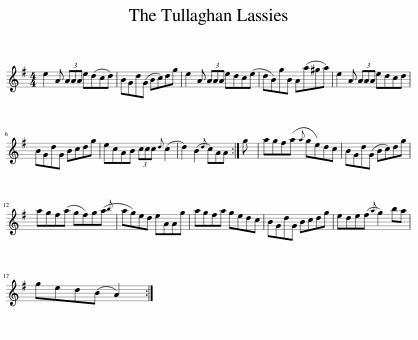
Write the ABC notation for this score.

X:1
L:1/8
M:4/4
I:linebreak $
K:G
V:1 treble
V:1
 e2 A (3AAA e(dcd) | BGd(G Bc)dg | e2 A (3AAA edc(e | dB)gB A(a^ga) | e2 A (3AAA edcd |$ %5
 BGdG Bcdg | ecAB (3ccc{d} (c2 | d2) (B2{d} c)AA :| g | agf(a{a} ge)dc | %10
 BGd(G Bc)dg |$ agf(a gf)g(a{b} | ag)ed eAAg | agfa gedc | BGdG Bcdg | %15
 ede(f{a} g2) ba |$ ged(B A2) :| %17
